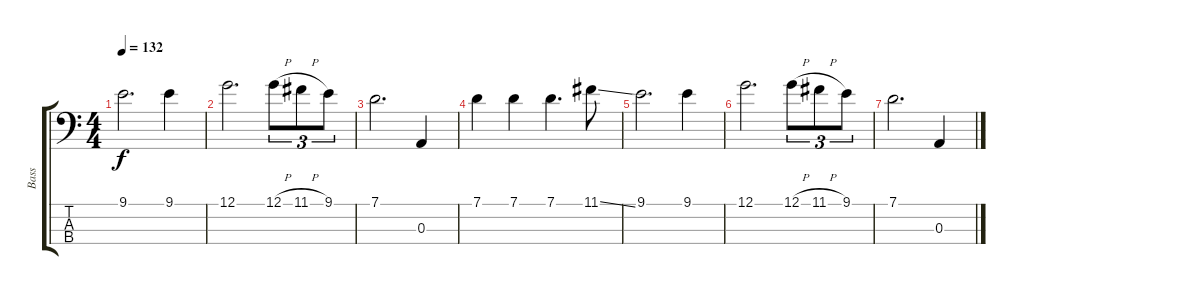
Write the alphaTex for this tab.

\track ("Bass" "Bass") {instrument electricbassfinger}
\staff {score tabs}
\tuning (G2 D2 A1 E1) {hide}
\ts (4 4)
\tempo 132
\clef f4
\ks c
9.1.2{d dy f} 9.1.4 |
12.1.2{d} 12.1{h}.8{tu (3 2)} 11.1{h}.8{tu (3 2)} 9.1.8{tu (3 2)} |
7.1.2{d} 0.3.4 |
7.1.4 7.1.4 7.1.4{d} 11.1{ss}.8 |
9.1.2{d} 9.1.4 |
12.1.2{d} 12.1{h}.8{tu (3 2)} 11.1{h}.8{tu (3 2)} 9.1.8{tu (3 2)} |
7.1.2{d} 0.3.4
